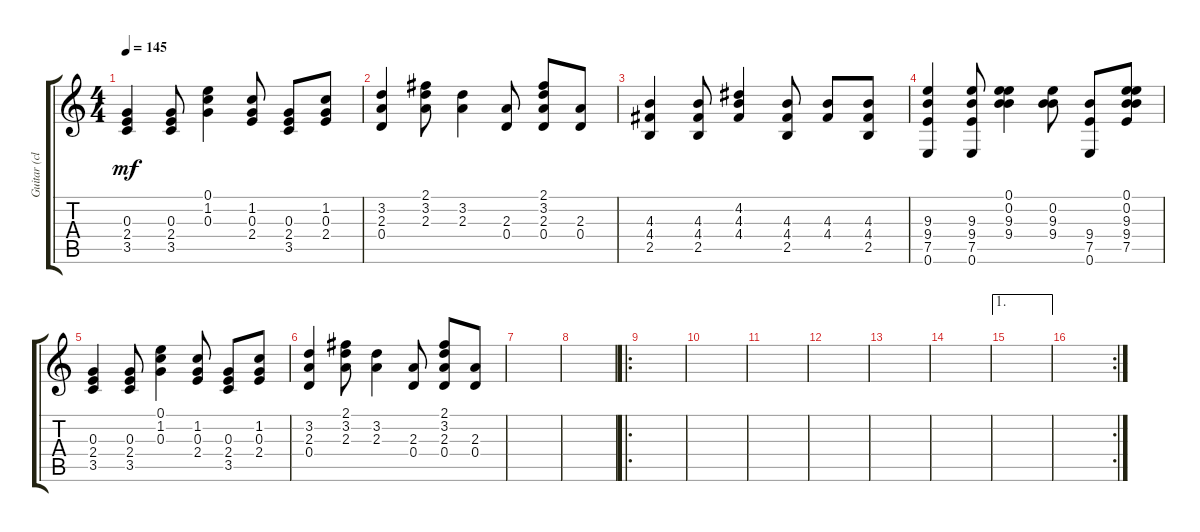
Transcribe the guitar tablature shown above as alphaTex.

\track ("Guitar (clean)" "Guitar (cl") {instrument electricguitarclean}
\staff {score tabs}
\tuning (E4 B3 G3 D3 A2 E2) {hide}
\ts (4 4)
\tempo 145
\clef g2
\ks c
(0.3 2.4 3.5).4{dy mf} (0.3 2.4 3.5).8 (0.1 1.2 0.3).4 (1.2 0.3 2.4).8 (0.3 2.4 3.5).8 (1.2 0.3 2.4).8 |
(3.2 2.3 0.4).4 (2.1 3.2 2.3).8 (3.2 2.3).4 (2.3 0.4).8 (2.1 3.2 2.3 0.4).8 (2.3 0.4).8 |
(4.3 4.4 2.5).4 (4.3 4.4 2.5).8 (4.2 4.3 4.4).4 (4.3 4.4 2.5).8 (4.3 4.4).8 (4.3 4.4 2.5).8 |
(9.3 9.4 7.5 0.6).4 (9.3 9.4 7.5 0.6).8 (0.1 0.2 9.3 9.4).4 (0.2 9.3 9.4).8 (9.4 7.5 0.6).8 (0.1 0.2 9.3 9.4 7.5).8 |
(0.3 2.4 3.5).4 (0.3 2.4 3.5).8 (0.1 1.2 0.3).4 (1.2 0.3 2.4).8 (0.3 2.4 3.5).8 (1.2 0.3 2.4).8 |
(3.2 2.3 0.4).4 (2.1 3.2 2.3).8 (3.2 2.3).4 (2.3 0.4).8 (2.1 3.2 2.3 0.4).8 (2.3 0.4).8 |
|
|
\ro
|
|
|
|
|
|
\ae 1
|
\rc 2
